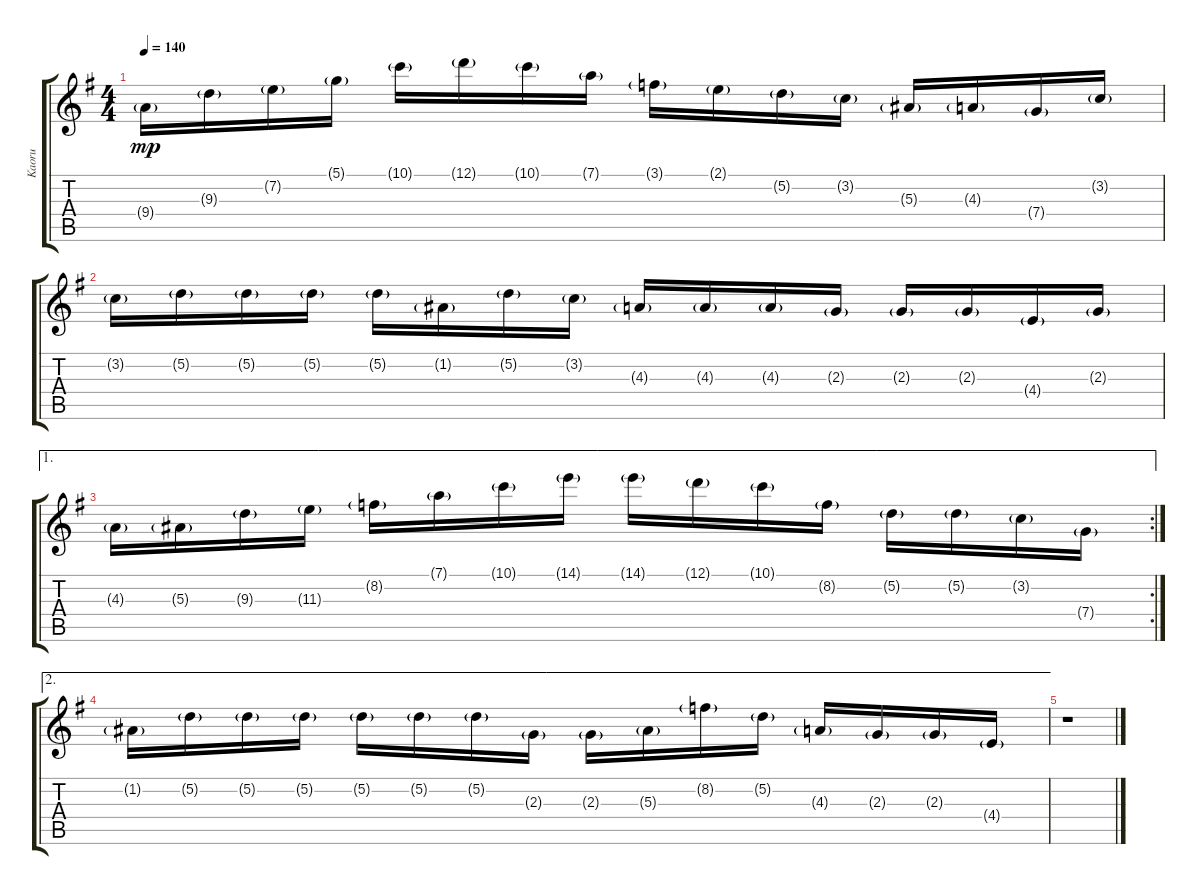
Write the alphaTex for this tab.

\track ("Kaoru" "Kaoru") {instrument overdrivenguitar}
\staff {score tabs}
\tuning (D4 A3 F3 C3 G2 D2) {hide}
\ts (4 4)
\tempo 140
\clef g2
\ks g
9.4{g}.16{dy mp} 9.3{g}.16 7.2{g}.16 5.1{g}.16 10.1{g}.16 12.1{g}.16 10.1{g}.16 7.1{g}.16 3.1{g}.16 2.1{g}.16 5.2{g}.16 3.2{g}.16 5.3{g}.16 4.3{g}.16 7.4{g}.16 3.2{g}.16 |
3.2{g}.16 5.2{g}.16 5.2{g}.16 5.2{g}.16 5.2{g}.16 1.2{g}.16 5.2{g}.16 3.2{g}.16 4.3{g}.16 4.3{g}.16 4.3{g}.16 2.3{g}.16 2.3{g}.16 2.3{g}.16 4.4{g}.16 2.3{g}.16 |
\ae 1
\rc 2
4.3{g}.16 5.3{g}.16 9.3{g}.16 11.3{g}.16 8.2{g}.16 7.1{g}.16 10.1{g}.16 14.1{g}.16 14.1{g}.16 12.1{g}.16 10.1{g}.16 8.2{g}.16 5.2{g}.16 5.2{g}.16 3.2{g}.16 7.4{g}.16 |
\ae 2
1.2{g}.16 5.2{g}.16 5.2{g}.16 5.2{g}.16 5.2{g}.16 5.2{g}.16 5.2{g}.16 2.3{g}.16 2.3{g}.16 5.3{g}.16 8.2{g}.16 5.2{g}.16 4.3{g}.16 2.3{g}.16 2.3{g}.16 4.4{g}.16 |
r.1
